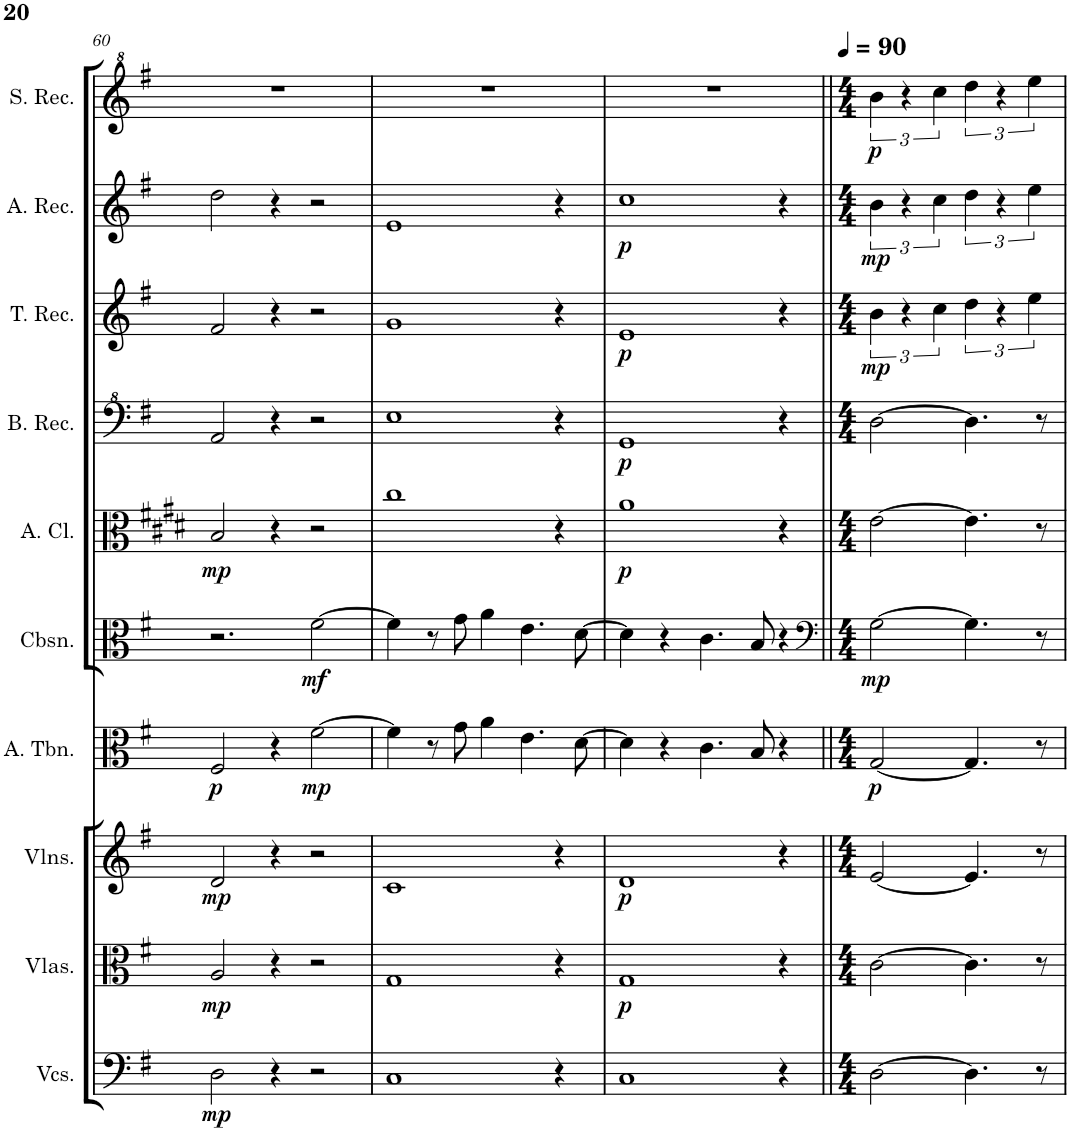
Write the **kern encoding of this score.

**kern	**dynam	**kern	**dynam	**kern	**dynam	**kern	**dynam	**kern	**dynam	**kern	**dynam	**kern	**dynam	**kern	**dynam	**kern	**dynam	**kern	**dynam
*part10	*part10	*part9	*part9	*part8	*part8	*part7	*part7	*part6	*part6	*part5	*part5	*part4	*part4	*part3	*part3	*part2	*part2	*part1	*part1
*staff10	*staff10	*staff9	*staff9	*staff8	*staff8	*staff7	*staff7	*staff6	*staff6	*staff5	*staff5	*staff4	*staff4	*staff3	*staff3	*staff2	*staff2	*staff1	*staff1
*I"Violoncellos	*	*I"Violas	*	*I"Violins	*	*I"Alto Trombone	*	*I"Contrabassoon	*	*I"Alto Clarinet	*	*I"Bass Recorder	*	*I"Tenor Recorder	*	*I"Alto Recorder	*	*I"Soprano Recorder	*
*I'Vcs.	*	*I'Vlas.	*	*I'Vlns.	*	*I'A. Tbn.	*	*I'Cbsn.	*	*I'A. Cl.	*	*I'B. Rec.	*	*I'T. Rec.	*	*I'A. Rec.	*	*I'S. Rec.	*
!!LO:PB:g=z
*clefF4	*	*clefC3	*	*clefG2	*	*clefC3	*	*clefC3	*	*clefC3	*	*clefF^4	*	*clefG2	*	*clefG2	*	*clefG^2	*
*	*	*	*	*	*	*	*	*Trd7c12	*	*Trd5c9	*	*	*	*	*	*	*	*	*
*k[f#]	*	*k[f#]	*	*k[f#]	*	*k[f#]	*	*k[f#]	*	*k[f#c#g#d#]	*	*k[f#]	*	*k[f#]	*	*k[f#]	*	*k[f#]	*
*M5/4	*	*M5/4	*	*M5/4	*	*M5/4	*	*M5/4	*	*M5/4	*	*M5/4	*	*M5/4	*	*M5/4	*	*M5/4	*
=60	=60	=60	=60	=60	=60	=60	=60	=60	=60	=60	=60	=60	=60	=60	=60	=60	=60	=60	=60
!	!LO:DY:b	!	!LO:DY:b	!	!LO:DY:b	!	!LO:DY:b	!	!	!	!LO:DY:b	!	!	!	!	!	!	!	!
2D\	mp	2A/	mp	2d/	mp	2F#/	p	2.r	.	2B/	mp	2A/	.	2f#/	.	2dd\	.	4%5r	.
4r	.	4r	.	4r	.	4r	.	.	.	4r	.	4r	.	4r	.	4r	.	.	.
!	!	!	!	!	!	!	!LO:DY:b	!	!LO:DY:b	!	!	!	!	!	!	!	!	!	!
2r	.	2r	.	2r	.	[2f#\	mp	[2f#\	mf	2r	.	2r	.	2r	.	2r	.	.	.
=61	=61	=61	=61	=61	=61	=61	=61	=61	=61	=61	=61	=61	=61	=61	=61	=61	=61	=61	=61
1C	.	1G	.	1c	.	4f#\]	.	4f#\]	.	1cc#	.	1e	.	1g	.	1e	.	4%5r	.
.	.	.	.	.	.	8r	.	8r	.	.	.	.	.	.	.	.	.	.	.
.	.	.	.	.	.	8g\	.	8g\	.	.	.	.	.	.	.	.	.	.	.
.	.	.	.	.	.	4a\	.	4a\	.	.	.	.	.	.	.	.	.	.	.
.	.	.	.	.	.	4.e\	.	4.e\	.	.	.	.	.	.	.	.	.	.	.
4r	.	4r	.	4r	.	.	.	.	.	4r	.	4r	.	4r	.	4r	.	.	.
.	.	.	.	.	.	[8d\	.	[8d\	.	.	.	.	.	.	.	.	.	.	.
=62	=62	=62	=62	=62	=62	=62	=62	=62	=62	=62	=62	=62	=62	=62	=62	=62	=62	=62	=62
!	!	!	!LO:DY:b	!	!LO:DY:b	!	!	!	!	!	!LO:DY:b	!	!LO:DY:b	!	!LO:DY:b	!	!LO:DY:b	!	!
1C	.	1G	p	1d	p	4d\]	.	4d\]	.	1a	p	1G	p	1e	p	1cc	p	4%5r	.
.	.	.	.	.	.	4r	.	4r	.	.	.	.	.	.	.	.	.	.	.
.	.	.	.	.	.	4.c\	.	4.c\	.	.	.	.	.	.	.	.	.	.	.
.	.	.	.	.	.	8B/	.	8B/	.	.	.	.	.	.	.	.	.	.	.
4r	.	4r	.	4r	.	4r	.	4r	.	4r	.	4r	.	4r	.	4r	.	.	.
=63||	=63||	=63||	=63||	=63||	=63||	=63||	=63||	=63||	=63||	=63||	=63||	=63||	=63||	=63||	=63||	=63||	=63||	=63||	=63||
*	*	*	*	*	*	*	*	*clefF4	*	*	*	*	*	*	*	*	*	*	*
*M4/4	*	*M4/4	*	*M4/4	*	*M4/4	*	*M4/4	*	*M4/4	*	*M4/4	*	*M4/4	*	*M4/4	*	*M4/4	*
*	*	*	*	*	*	*	*	*	*	*	*	*	*	*	*	*	*	*MM90	*
!	!	!	!	!	!	!	!LO:DY:b	!	!LO:DY:b	!	!	!	!	!	!LO:DY:b	!	!LO:DY:b	!	!LO:DY:b
[2D\	.	[2c\	.	[2e/	.	[2G/	p	[2G\	mp	[2e\	.	[2d\	.	6b\	mp	6b\	mp	6bb\	p
.	.	.	.	.	.	.	.	.	.	.	.	.	.	6r	.	6r	.	6r	.
.	.	.	.	.	.	.	.	.	.	.	.	.	.	6cc\	.	6cc\	.	6ccc\	.
4.D\]	.	4.c\]	.	4.e/]	.	4.G/]	.	4.G\]	.	4.e\]	.	4.d\]	.	6dd\	.	6dd\	.	6ddd\	.
.	.	.	.	.	.	.	.	.	.	.	.	.	.	6r	.	6r	.	6r	.
.	.	.	.	.	.	.	.	.	.	.	.	.	.	6ee\	.	6ee\	.	6eee\	.
8r	.	8r	.	8r	.	8r	.	8r	.	8r	.	8r	.	.	.	.	.	.	.
=	=	=	=	=	=	=	=	=	=	=	=	=	=	=	=	=	=	=	=
*-	*-	*-	*-	*-	*-	*-	*-	*-	*-	*-	*-	*-	*-	*-	*-	*-	*-	*-	*-
